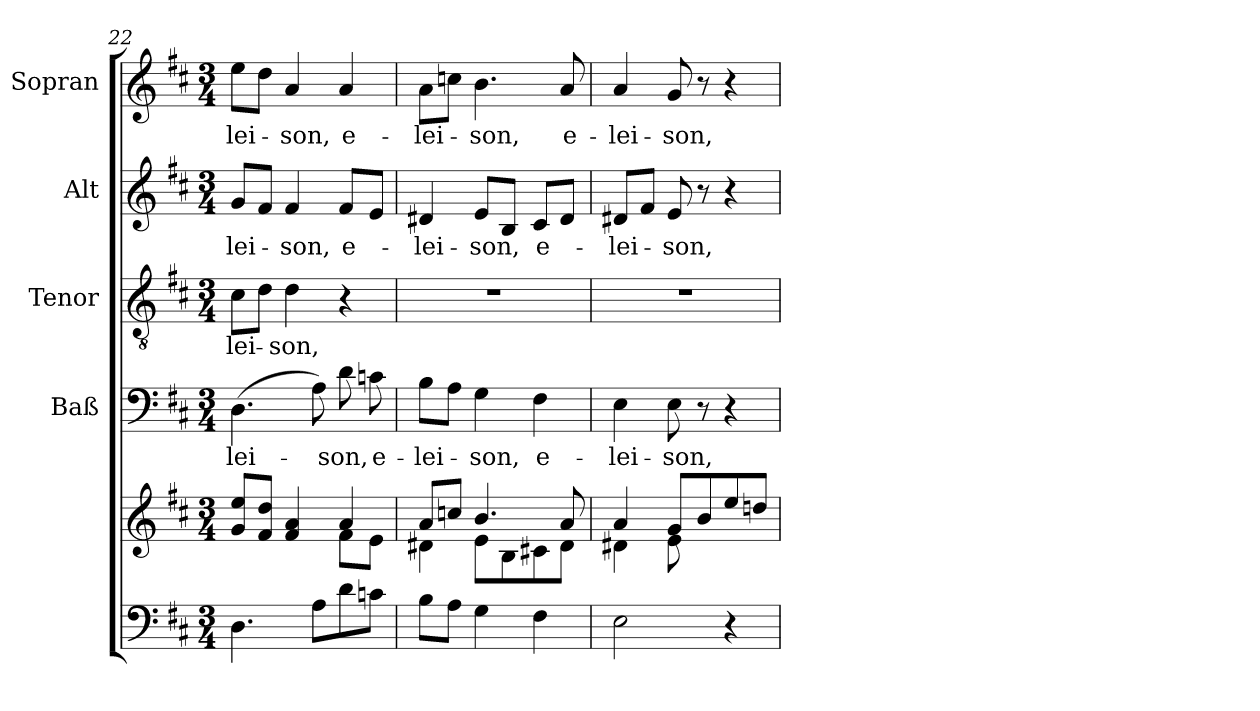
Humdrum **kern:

**kern	**kern	**kern	**text	**kern	**text	**kern	**text	**kern	**text
*part5	*part5	*part4	*part4	*part3	*part3	*part2	*part2	*part1	*part1
*staff6	*staff5	*staff4	*staff4	*staff3	*staff3	*staff2	*staff2	*staff1	*staff1
*	*	*I"Baß	*	*I"Tenor	*	*I"Alt	*	*I"Sopran	*
!!LO:LB:g=z
*clefF4	*clefG2	*clefF4	*	*clefGv2	*	*clefG2	*	*clefG2	*
*k[f#c#]	*k[f#c#]	*k[f#c#]	*	*k[f#c#]	*	*k[f#c#]	*	*k[f#c#]	*
*D:	*D:	*D:	*	*D:	*	*D:	*	*D:	*
*M3/4	*M3/4	*M3/4	*	*M3/4	*	*M3/4	*	*M3/4	*
=22	=22	=22	=22	=22	=22	=22	=22	=22	=22
*	*^	*	*	*	*	*	*	*	*
!	!	!	!	!LO:LY:b	!	!LO:LY:b	!	!LO:LY:b	!	!LO:LY:b
4.D\	8g/ 8ee/L	2ryy	(>4.D\	-lei-	8c#\L	-lei-	8g/L	-lei-	8ee\L	-lei-
.	8f#/ 8dd/J	.	.	.	8d\J	.	8f#/J	.	8dd\J	.
!	!	!	!	!	!	!LO:LY:b	!	!LO:LY:b	!	!LO:LY:b
.	4f#/ 4a/	.	.	.	4d\	-son,	4f#/	-son,	4a/	-son,
8A\L	.	.	8A\)	.	.	.	.	.	.	.
!	!	!	!	!LO:LY:b	!	!	!	!LO:LY:b	!	!LO:LY:b
8d\	4a/	8f#\L	8d\	-son,	4r	.	8f#/L	e-	4a/	e-
!	!	!	!	!LO:LY:b	!	!	!	!	!	!
8cn\J	.	8e\J	8cn\	e-	.	.	8e/J	.	.	.
=23	=23	=23	=23	=23	=23	=23	=23	=23	=23	=23
!	!	!	!	!LO:LY:b	!	!	!	!LO:LY:b	!	!LO:LY:b
8B\L	8a/L	4d#X\	8B\L	-lei-	2.r	.	4d#X/	-lei-	8a\L	-lei-
8A\J	8ccn/J	.	8A\J	.	.	.	.	.	8ccn\J	.
!	!	!	!	!LO:LY:b	!	!	!	!LO:LY:b	!	!LO:LY:b
4G\	4.b/	8e\L	4G\	-son,	.	.	8e/L	-son,	4.b\	-son,
.	.	8B\	.	.	.	.	8B/J	.	.	.
!	!	!	!	!LO:LY:b	!	!	!	!LO:LY:b	!	!
4F#\	.	8c#X\	4F#\	e-	.	.	8c#/L	e-	.	.
!	!	!	!	!	!	!	!	!	!	!LO:LY:b
.	8a/	8d#\J	.	.	.	.	8d#/J	.	8a/	e-
=24	=24	=24	=24	=24	=24	=24	=24	=24	=24	=24
!	!	!	!	!LO:LY:b	!	!	!	!LO:LY:b	!	!LO:LY:b
2E\	4a/	4d#X\	4E\	-lei-	2.r	.	8d#X/L	-lei-	4a/	-lei-
.	.	.	.	.	.	.	8f#/J	.	.	.
!	!	!	!	!LO:LY:b	!	!	!	!LO:LY:b	!	!LO:LY:b
.	8g/L	8e\	8E\	-son,	.	.	8e/	-son,	8g/	-son,
.	8b/	4.ryy	8r	.	.	.	8r	.	8r	.
4r	8ee/	.	4r	.	.	.	4r	.	4r	.
.	8ddn/J	.	.	.	.	.	.	.	.	.
*	*v	*v	*	*	*	*	*	*	*	*
=	=	=	=	=	=	=	=	=	=
*-	*-	*-	*-	*-	*-	*-	*-	*-	*-
